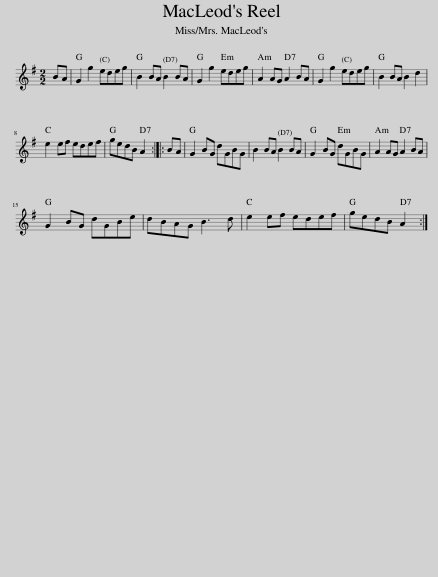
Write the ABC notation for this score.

X:1
L:1/8
M:2/2
I:linebreak $
K:G
V:1 treble
V:1
 BA | G2 g2 edeg | B2 BA B2 BA | G2 g2 edeg | A2 AG A2 BA | %5
 G2 g2 edeg | B2 BA B2 d2 |$ e2 ef edef | gedB A2 :: BA | %10
 G2 BG dGBG | B2 BA B2 BA | G2 BG dGBG | A2 AG A2 BA |$ G2 BG dGBe | %15
 dBAG B3 d | e2 ef edef | gedB A2 :| %18
